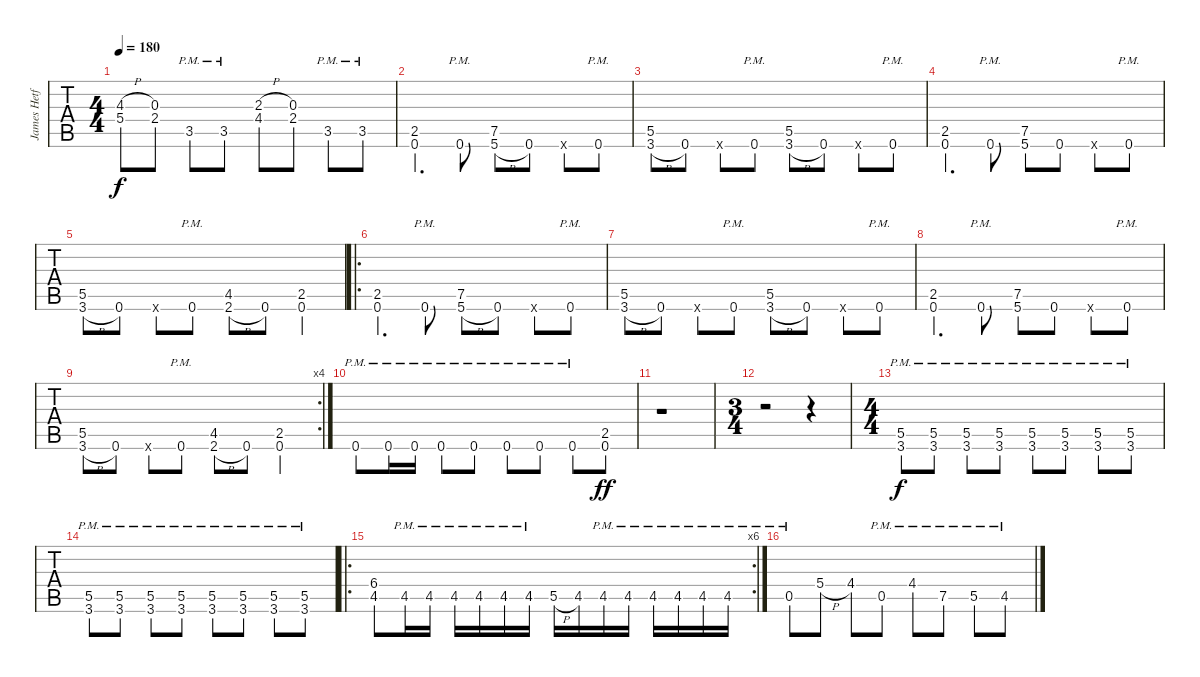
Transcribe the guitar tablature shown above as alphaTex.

\track ("James Hetfield" "James Hetf") {instrument distortionguitar}
\staff {tabs}
\tuning (E4 B3 G3 D3 A2 E2) {hide}
\ts (4 4)
\tempo 180
\clef g2
\ks c
(4.3{h} 5.4{h}).8{dy f} (0.3 2.4).8 3.5{pm}.8 3.5{pm}.8 (2.3{h} 4.4{h}).8 (0.3 2.4).8 3.5{pm}.8 3.5{pm}.8 |
(2.5 0.6).4{d} 0.6{pm}.8 (7.5 5.6{h}).8 0.6.8 0.6{x}.8 0.6{pm}.8 |
(5.5 3.6{h}).8 0.6.8 0.6{x}.8 0.6{pm}.8 (5.5 3.6{h}).8 0.6.8 0.6{x}.8 0.6{pm}.8 |
(2.5 0.6).4{d} 0.6{pm}.8 (7.5 5.6).8 0.6.8 0.6{x}.8 0.6{pm}.8 |
(5.5 3.6{h}).8 0.6.8 0.6{x}.8 0.6{pm}.8 (4.5 2.6{h}).8 0.6.8 (2.5 0.6).4 |
\ro
(2.5 0.6).4{d} 0.6{pm}.8 (7.5 5.6{h}).8 0.6.8 0.6{x}.8 0.6{pm}.8 |
(5.5 3.6{h}).8 0.6.8 0.6{x}.8 0.6{pm}.8 (5.5 3.6{h}).8 0.6.8 0.6{x}.8 0.6{pm}.8 |
(2.5 0.6).4{d} 0.6{pm}.8 (7.5 5.6).8 0.6.8 0.6{x}.8 0.6{pm}.8 |
\rc 4
(5.5 3.6{h}).8 0.6.8 0.6{x}.8 0.6{pm}.8 (4.5 2.6{h}).8 0.6.8 (2.5 0.6).4 |
0.6{pm}.8{volume 13} 0.6{pm}.16 0.6{pm}.16 0.6{pm}.8 0.6{pm}.8 0.6{pm}.8 0.6{pm}.8 0.6{pm}.8 (2.5{ac} 0.6{ac}).8{dy ff} |
r.1 |
\ts (3 4)
r.2 r.4 |
\ts (4 4)
(5.5{pm} 3.6{pm}).8{dy f} (5.5{pm} 3.6{pm}).8 (5.5{pm} 3.6{pm}).8 (5.5{pm} 3.6{pm}).8 (5.5{pm} 3.6{pm}).8 (5.5{pm} 3.6{pm}).8 (5.5{pm} 3.6{pm}).8 (5.5{pm} 3.6{pm}).8 |
(5.5{pm} 3.6{pm}).8 (5.5{pm} 3.6{pm}).8 (5.5{pm} 3.6{pm}).8 (5.5{pm} 3.6{pm}).8 (5.5{pm} 3.6{pm}).8 (5.5{pm} 3.6{pm}).8 (5.5{pm} 3.6{pm}).8 (5.5{pm} 3.6{pm}).8 |
\ro
\rc 6
(6.4 4.5).8 4.5{pm}.16 4.5{pm}.16 4.5{pm}.16 4.5{pm}.16 4.5{pm}.16 4.5{pm}.16 5.5{h}.16 4.5.16 4.5{pm}.16 4.5{pm}.16 4.5{pm}.16 4.5{pm}.16 4.5{pm}.16 4.5{pm}.16 |
0.5{pm}.8 5.4{h}.8 4.4.8 0.5{pm}.8 4.4{pm}.8 7.5{pm}.8 5.5{pm}.8 4.5{pm}.8
